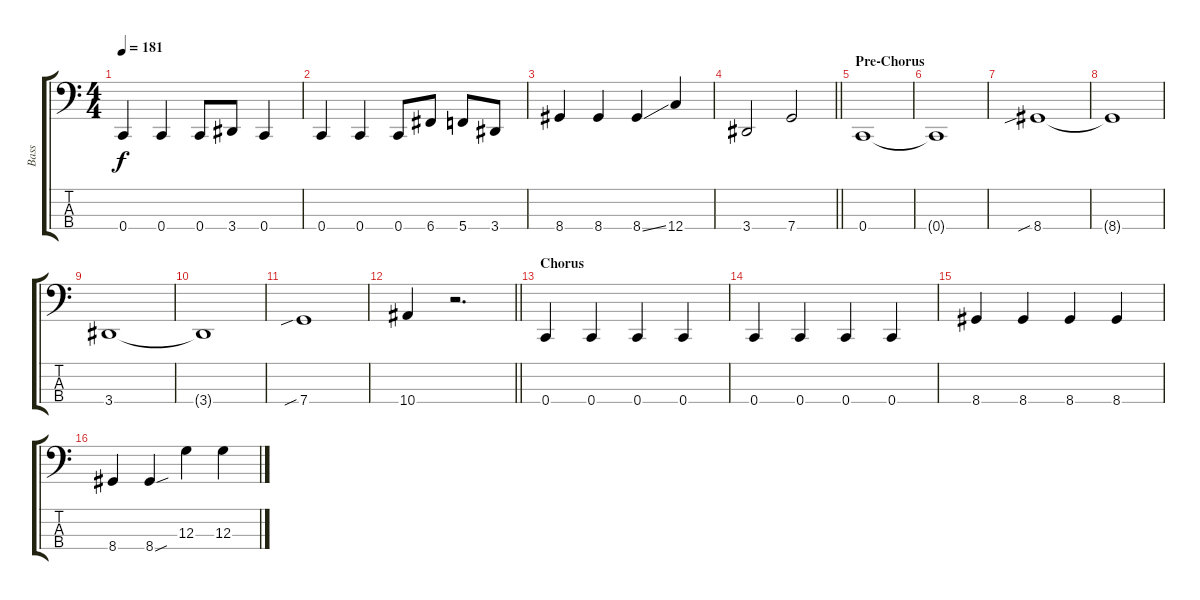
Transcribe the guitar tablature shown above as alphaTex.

\track ("Bass" "Bass") {instrument electricbasspick}
\staff {score tabs}
\tuning (F2 C2 G1 C1) {hide}
\ts (4 4)
\tempo 181
\clef f4
\ks c
0.4.4{dy f} 0.4.4 0.4.8 3.4.8 0.4.4 |
0.4.4 0.4.4 0.4.8 6.4.8 5.4.8 3.4.8 |
8.4.4 8.4.4 8.4{ss}.4 12.4.4 |
\barLineRight lightlight
3.4.2 7.4.2 |
\section ("" "Pre-Chorus")
0.4.1 |
0.4{t}.1 |
8.4{sib}.1 |
8.4{t}.1 |
3.4.1 |
3.4{t}.1 |
7.4{sib}.1 |
\barLineRight lightlight
10.4.4 r.2{d} |
\section ("" "Chorus")
0.4.4 0.4.4 0.4.4 0.4.4 |
0.4.4 0.4.4 0.4.4 0.4.4 |
8.4.4 8.4.4 8.4.4 8.4.4 |
8.4.4 8.4{sou}.4 12.3.4 12.3.4
